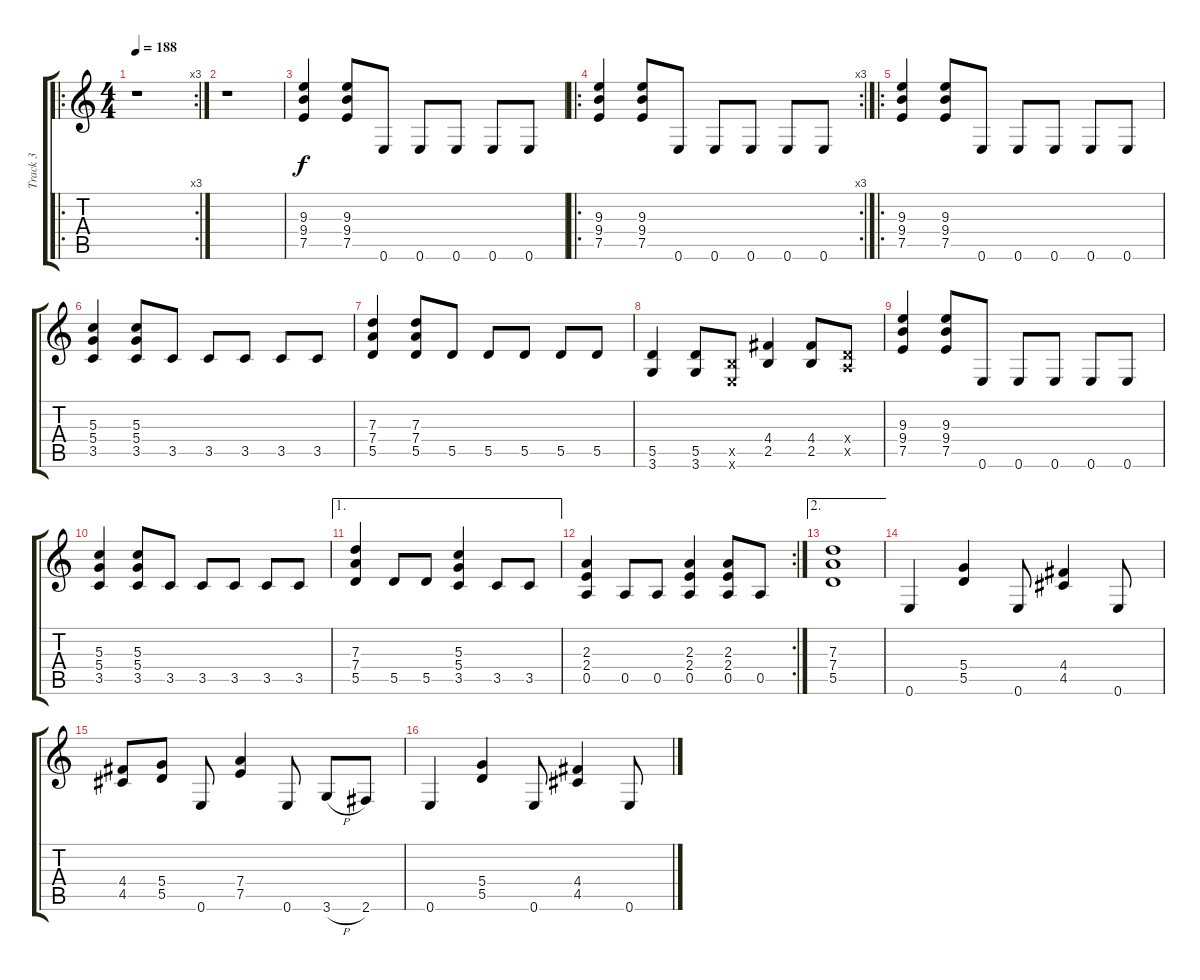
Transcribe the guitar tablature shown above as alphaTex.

\track ("Track 3" "Track 3") {instrument overdrivenguitar}
\staff {score tabs}
\tuning (E4 B3 G3 D3 A2 E2) {hide}
\ro
\rc 3
\ts (4 4)
\tempo 188
\clef g2
\ks c
r.1{dy f instrument overdrivenguitar} |
r.1 |
(9.3 9.4 7.5).4 (9.3 9.4 7.5).8 0.6.8 0.6.8 0.6.8 0.6.8 0.6.8 |
\ro
\rc 3
(9.3 9.4 7.5).4 (9.3 9.4 7.5).8 0.6.8 0.6.8 0.6.8 0.6.8 0.6.8 |
\ro
(9.3 9.4 7.5).4 (9.3 9.4 7.5).8 0.6.8 0.6.8 0.6.8 0.6.8 0.6.8 |
(5.3 5.4 3.5).4 (5.3 5.4 3.5).8 3.5.8 3.5.8 3.5.8 3.5.8 3.5.8 |
(7.3 7.4 5.5).4 (7.3 7.4 5.5).8 5.5.8 5.5.8 5.5.8 5.5.8 5.5.8 |
(5.5 3.6).4 (5.5 3.6).8 (2.5{x} 0.6{x}).8 (4.4 2.5).4 (4.4 2.5).8 (0.4{x} 0.5{x}).8 |
(9.3 9.4 7.5).4 (9.3 9.4 7.5).8 0.6.8 0.6.8 0.6.8 0.6.8 0.6.8 |
(5.3 5.4 3.5).4 (5.3 5.4 3.5).8 3.5.8 3.5.8 3.5.8 3.5.8 3.5.8 |
\ae 1
(7.3 7.4 5.5).4 5.5.8 5.5.8 (5.3 5.4 3.5).4 3.5.8 3.5.8 |
\rc 2
(2.3 2.4 0.5).4 0.5.8 0.5.8 (2.3 2.4 0.5).4 (2.3 2.4 0.5).8 0.5.8 |
\ae 2
(7.3 7.4 5.5).1 |
0.6.4 (5.4 5.5).4 0.6.8 (4.4 4.5).4 0.6.8 |
(4.4 4.5).8 (5.4 5.5).8 0.6.8 (7.4 7.5).4 0.6.8 3.6{h}.8 2.6.8 |
0.6.4 (5.4 5.5).4 0.6.8 (4.4 4.5).4 0.6.8
